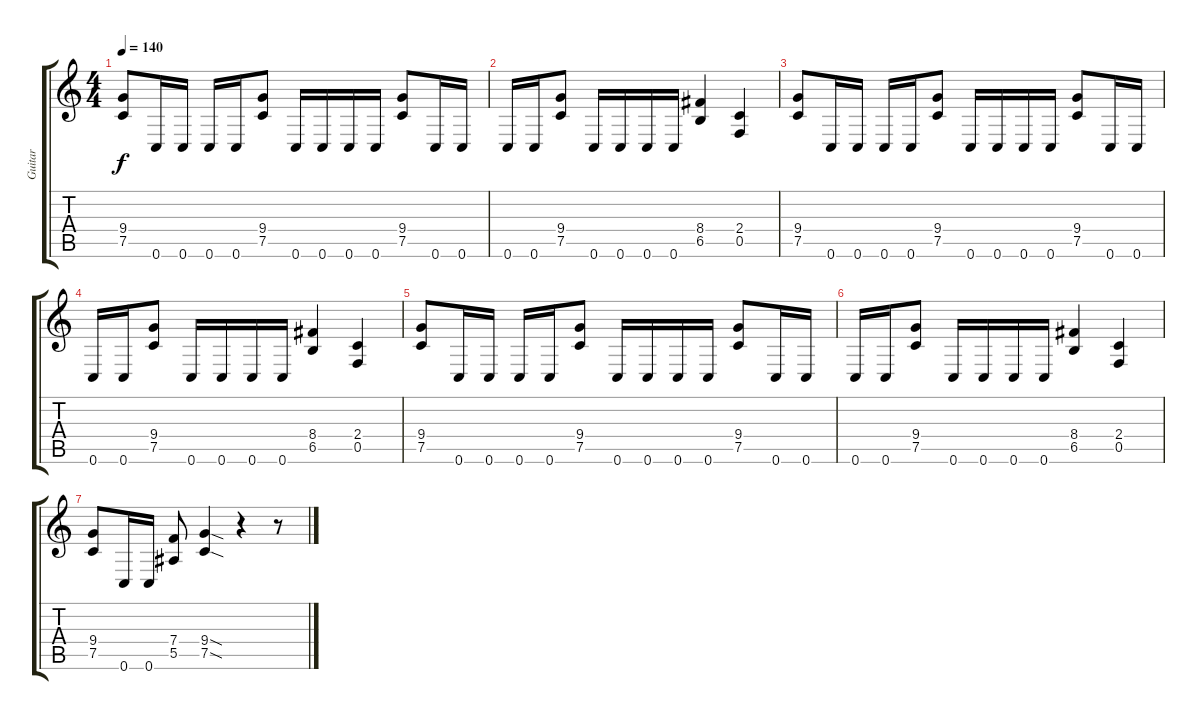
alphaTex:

\track ("Guitar" "Guitar") {instrument overdrivenguitar}
\staff {score tabs}
\tuning (C4 G3 Eb3 Bb2 F2 C2) {hide}
\ts (4 4)
\tempo 140
\clef g2
\ks c
(9.4 7.5).8{dy f} 0.6.16 0.6.16 0.6.16 0.6.16 (9.4 7.5).8 0.6.16 0.6.16 0.6.16 0.6.16 (9.4 7.5).8 0.6.16 0.6.16 |
0.6.16 0.6.16 (9.4 7.5).8 0.6.16 0.6.16 0.6.16 0.6.16 (8.4 6.5).4 (2.4 0.5).4 |
(9.4 7.5).8 0.6.16 0.6.16 0.6.16 0.6.16 (9.4 7.5).8 0.6.16 0.6.16 0.6.16 0.6.16 (9.4 7.5).8 0.6.16 0.6.16 |
0.6.16 0.6.16 (9.4 7.5).8 0.6.16 0.6.16 0.6.16 0.6.16 (8.4 6.5).4 (2.4 0.5).4 |
(9.4 7.5).8 0.6.16 0.6.16 0.6.16 0.6.16 (9.4 7.5).8 0.6.16 0.6.16 0.6.16 0.6.16 (9.4 7.5).8 0.6.16 0.6.16 |
0.6.16 0.6.16 (9.4 7.5).8 0.6.16 0.6.16 0.6.16 0.6.16 (8.4 6.5).4 (2.4 0.5).4 |
(9.4 7.5).8 0.6.16 0.6.16 (7.4 5.5).8 (9.4{sod} 7.5{sod}).4 r.4 r.8
